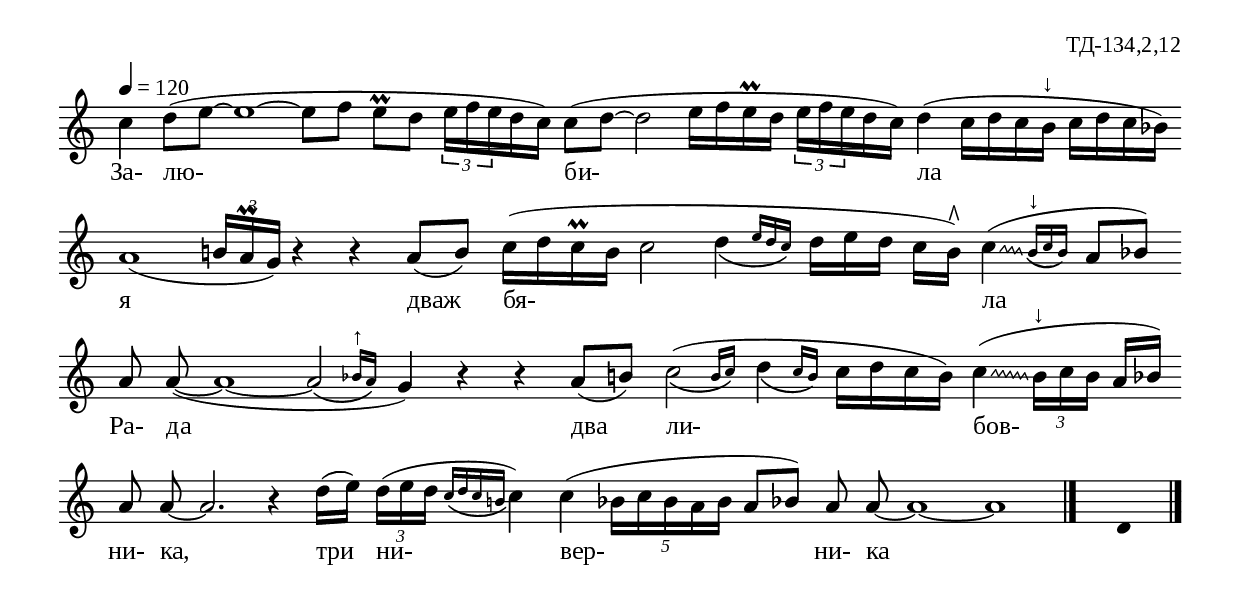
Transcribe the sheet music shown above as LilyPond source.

%{
td_134_2_12
%}

\include "td-preamble.ly"

\score {
\relative c'' {
\tempo 4 = 120
\cadenzaOn
\phrasingSlurDown
\override Glissando #'style = #'zigzag
c4 d8[( e]~ e1~ e8[ f] e[\prall d] \times 2/3 { e16[ f e } d c])
c8[( d]~ d2 e16[ f e\prall d] \times 2/3 { e16[ f e } d c])
d4( c16[ d c b^"↓"] c[ d c bes])
\bar ""
a1( \times 2/3 { b16[ a\prall g)] } r4 r \bar "" a8[( b]) 
c16[( d c\prall b] c2 \afterGrace d4\( { e16[ d c]\) } 
d16[ e d] c[ b^\rtoe]) \bar ""
\noteFi \afterGrace c4(\(\glissando { b16^"↓"[ c b]\) } a8[ bes]) \bar ""
a8 a(\noBeam~ a1~ \afterGrace a2\( { bes!16^"↑"[ a]\) } g4) r4 r
\bar ""
a8[( b]) \afterGrace c2(\( { b16[ c]\) } \afterGrace d4\( { c16[ b]\) }
c16[ d c b]) c4\glissando( \times 2/3 { b16^"↓"[ c b] } a[ bes]) \bar ""
a8 a\noBeam~ a2. r4 \bar "" d16[( e])
\bar ""
\times 2/3 { d16[( e d] } \grace { c16[\( d c b] } c4\)) \bar ""
c4( \times 4/5 { bes!16[ c bes a bes] } a8[ bes!]) a8 a\noBeam~ a1~ a
 \bar "|." 
s4 \fixB d,
 \bar "|."  
}
\addlyrics { За- лю- би- ла я дваж бя- ла Ра- да два ли- бов- ни- ка, 
три ни- вер- ни- ка }
%
\layout {
   \context { 
	    \Staff \remove "Time_signature_engraver" } 
  indent = #0
  line-width = 190\mm
  ragged-right=##f
}
%
\midi { 
	\context {
		\Score tempoWholesPerMinute = #(ly:make-moment 120 4)
		}
	}
}
%
\header{
  opus = "ТД-134,2,12"
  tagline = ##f
}


